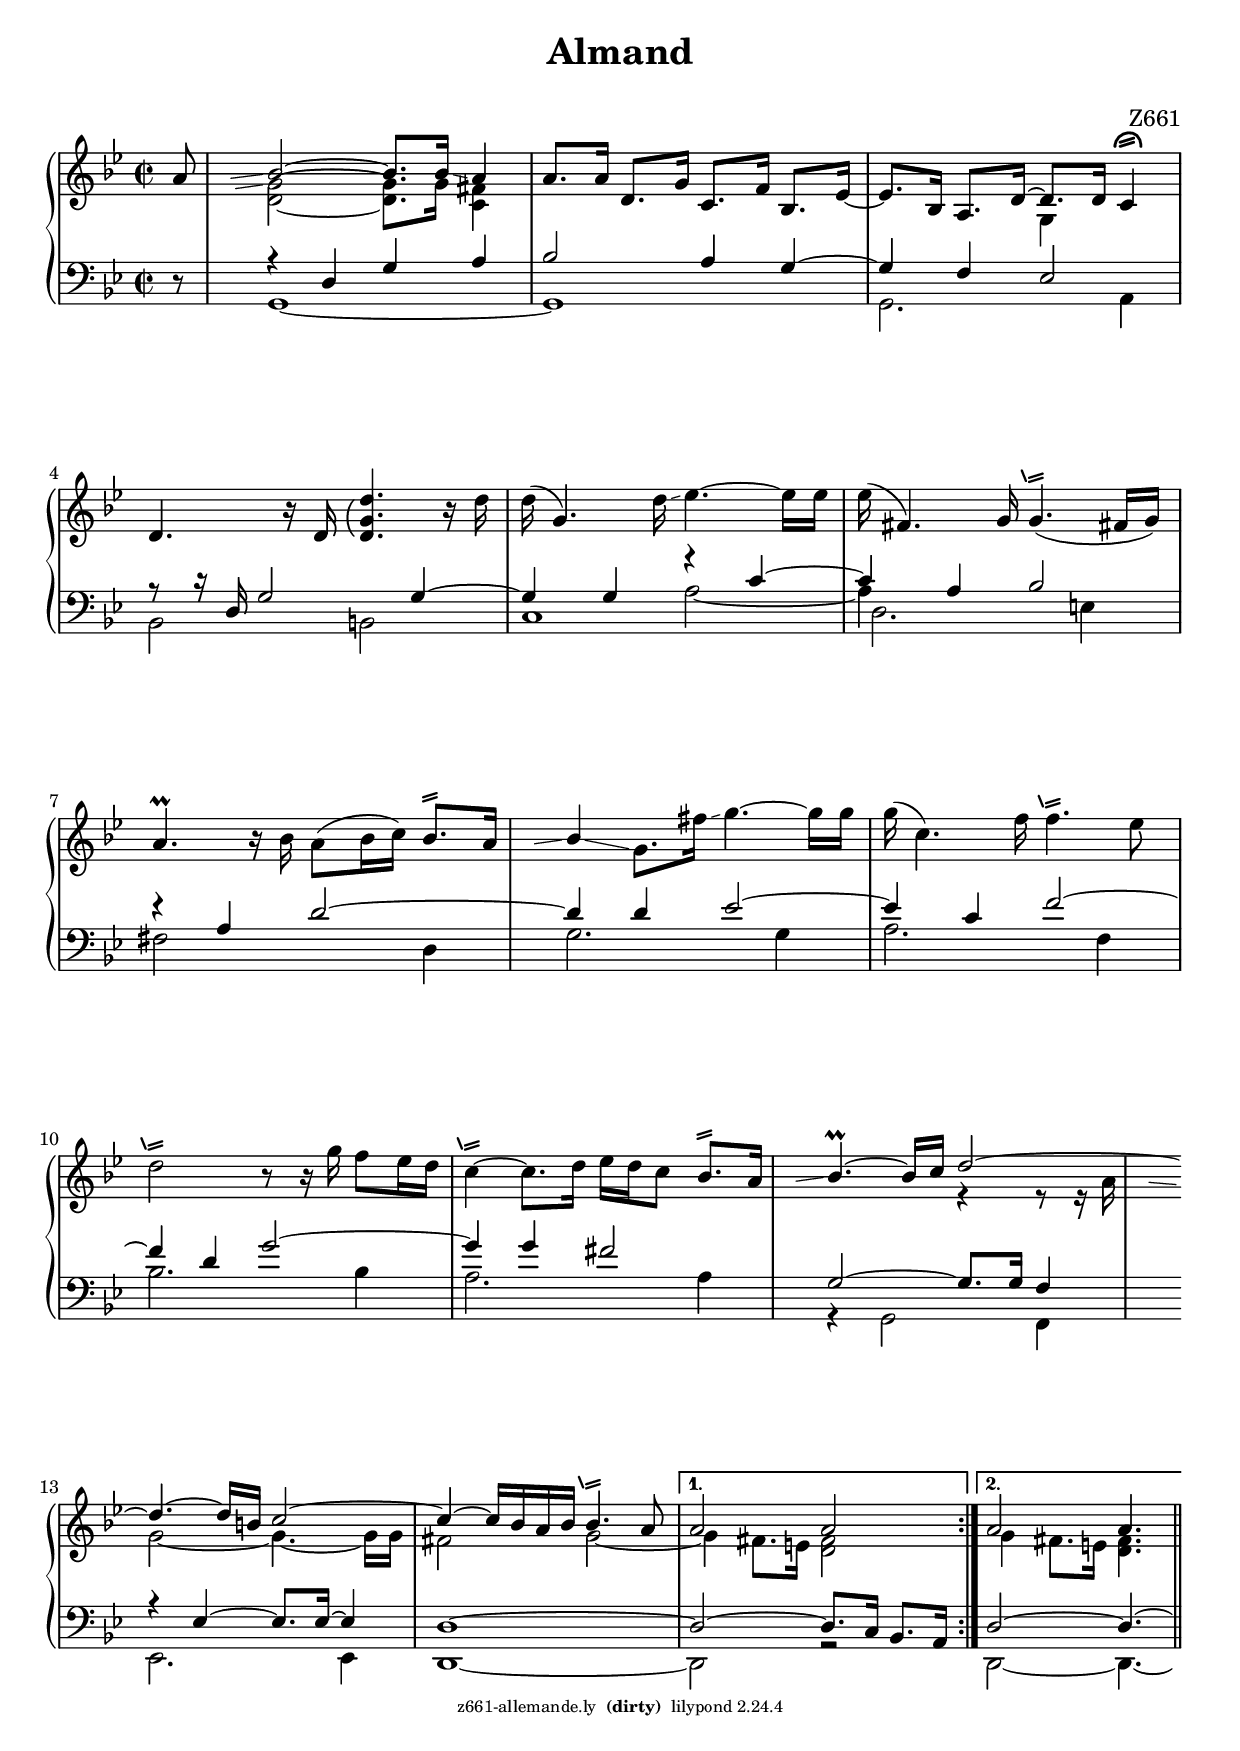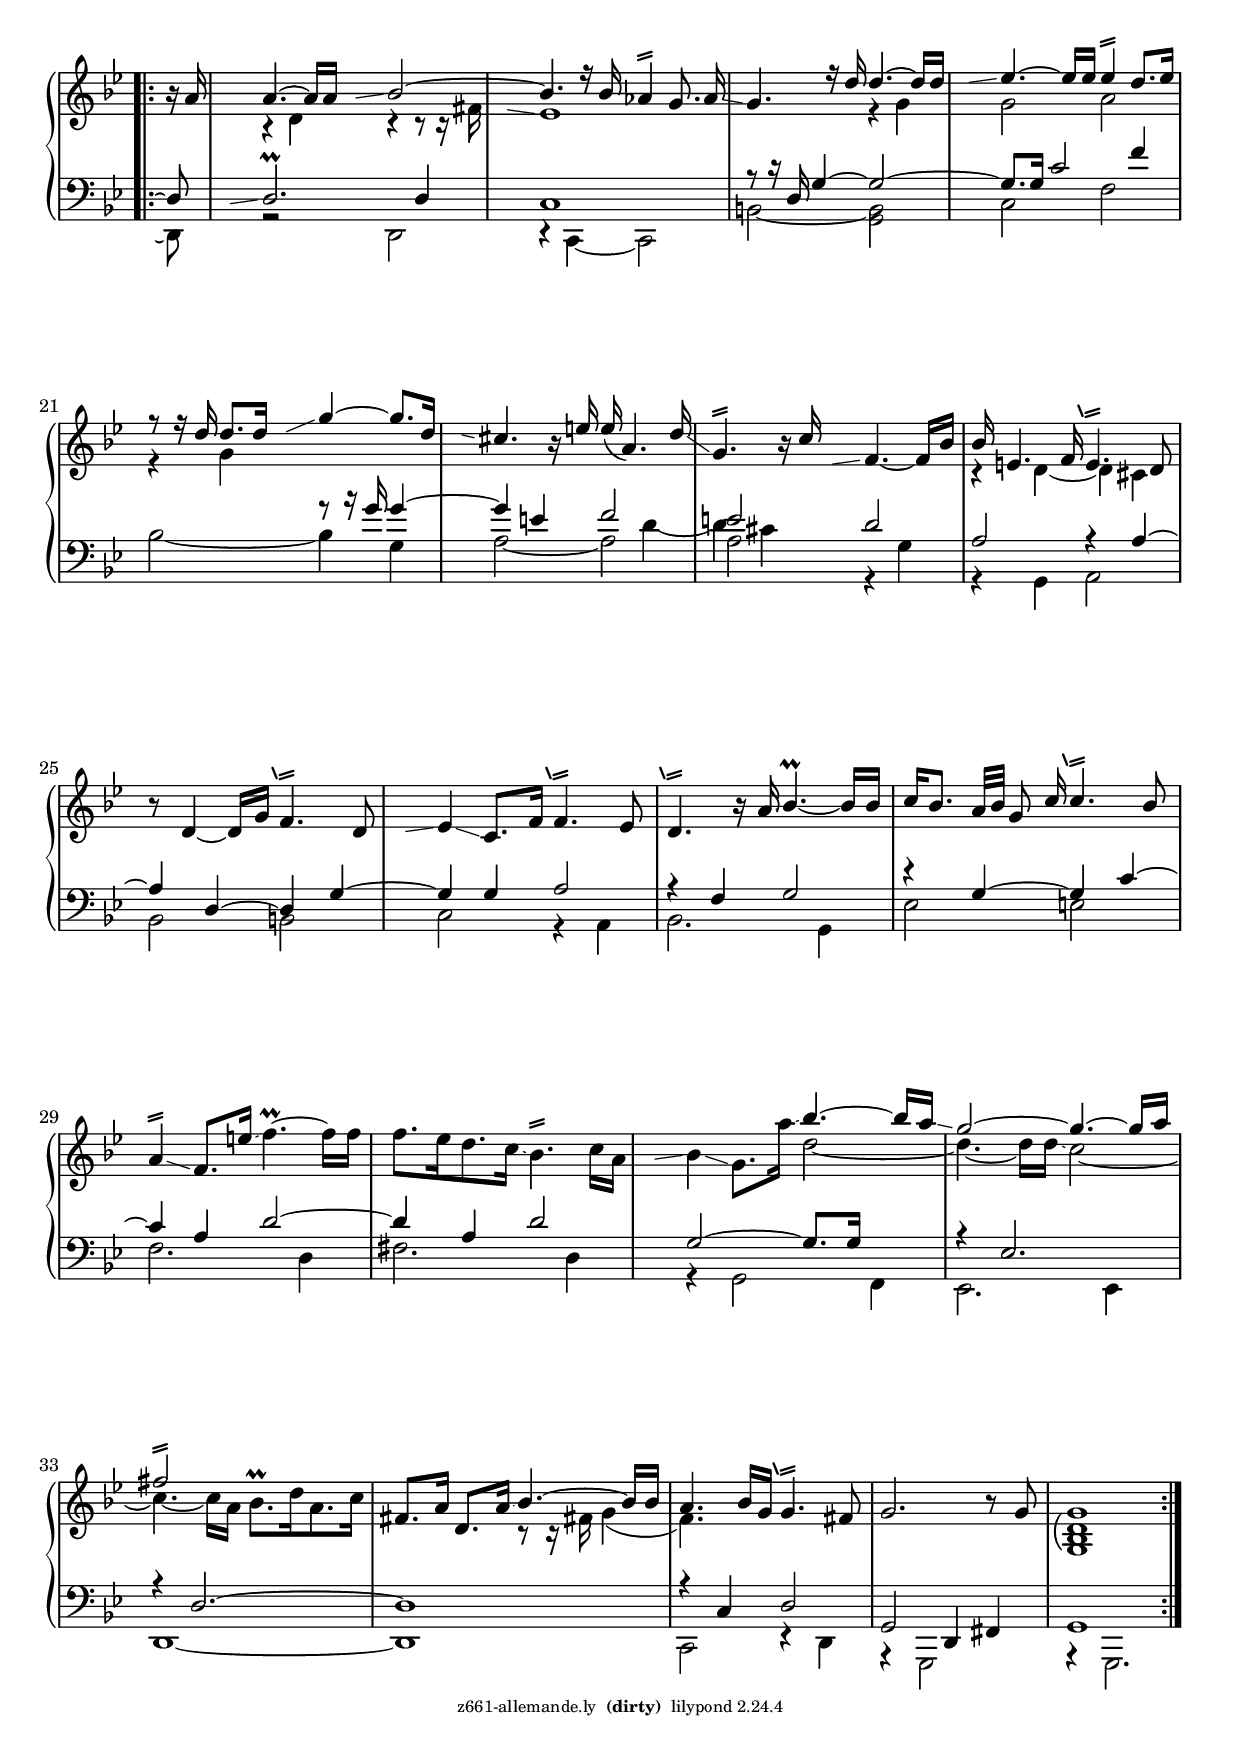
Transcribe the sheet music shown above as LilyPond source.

\version "2.18.2"

\include "../../include/general.ily"

breaks = {
  \partial 8
  \repeat volta 2 {
    s8 s1 \noBreak s1 \noBreak s1 \break
    s1 \noBreak s1 \noBreak s1 \break
    s1 \noBreak s1 \noBreak s1 \break
    s1 \noBreak s1 \noBreak s1 \break
    s1 \noBreak s1 \noBreak
  } \alternative {
    { s1 }
    { s2 s4. }
  } \pageBreak
  
  \partial 8
  \repeat volta 2 {
    s8 s1 \noBreak s1 \noBreak s1 \noBreak s1 \break
    s1 \noBreak s1 \noBreak s1 \noBreak s1 \break
    s1 \noBreak s1 \noBreak s1 \noBreak s1 \break
    s1 \noBreak s1 \noBreak s1 \noBreak s1 \break
    s1 \noBreak s1 \noBreak s1 \noBreak s1 \noBreak s1 \break
  }
}

#(set-global-staff-size 20)
\paper { print-all-headers = ##t }
\version "2.18.2"

\version "2.18.2"

shake = \markup { \path #.2 #'(
    (moveto 0 0)
    (lineto 1.3 .4)
    (moveto 0 .4)
    (lineto 1.3 .8)
    ) }

plainShake = \markup { \path #.2 #'(
    (moveto 0 0)
    (lineto 1.3 .4)
    (moveto 0 .4)
    (lineto 1.3 .8)
    (moveto -0.3 0.1)
    (lineto -0.7 1.1)
    ) }

shakeTurned = \markup { \path #.25 #'(
    (moveto 0 0)
    (lineto 1.3 .4)
    (moveto 0 .4)
    (lineto 1.3 .8)
    (moveto -0.5 0)
    (curveto -0.5 1.5 2 2 2 0)
    ) }

repeatGliss = #(define-music-function (parser location grace)
  (ly:pitch?)
  #{
    % the next two lines ensure the glissando is long enough
    % to be visible
    \once \override Glissando.springs-and-rods
      = #ly:spanner::set-spacing-rods
    \once \override Glissando.minimum-length = #4.5
    \once \hideNotes
    \grace $grace \glissando
  #})



cstr = \change Staff = "right"
cstl = \change Staff = "left"

global = {
  \key g \minor
  \time 2/2
  \override Staff.NoteCollision #'merge-differently-dotted = ##t
  \set Timing.beamExceptions = #'( (end . (((1 . 16) . (4 4 4 4)))) )
}

rightUp = \relative c'' {
  \global
  
  \partial 8
  \repeat volta 2 {
    a8
    \repeatGliss a \voiceOne bes2 ~ bes8. bes16\glissando a4
    \oneVoice a8. a16 d,8. g16 c,8. f16 bes,8. ees16 ~
    ees8. bes16 \voiceOne a8. d16 ~ d8. d16 c4^\shakeTurned
    
    \oneVoice d4. r16 d \arpeggioParenthesis <d g d'>4.\arpeggio r16 d'
    d( g,4.) d'16\glissando ees4. ~ ees16 ees
    ees( fis,4.) g16 g4.(^\plainShake fis!16 g)
    
    a4.-\prall r16 bes a8( bes16 c) bes8.^\shake a16
    \repeatGliss a \once \stemUp bes4\glissando g8. fis'16\glissando g4. ~ g16 g
    g16( c,4.) f16 f4.^\plainShake  ees8
    
    d2^\plainShake r8 r16 g f8 ees16 d
    c4^\plainShake  ~ c8. d16 ees d c8 bes8.^\shake a16
    \repeatGliss a \voiceOne bes4.-\prall ~ bes16 c d2 ~
    
    d4. ~ d16 b c2 ~
    c4 ~ c16 bes a bes bes4.^\plainShake a8 
  } \alternative {
    { a2 a }
    { a2 a4. }
  }
  
  \partial 8
  \repeat volta 2 {
    \oneVoice r16 a
    \voiceOne a4. ~ a16 a \repeatGliss a bes2 ~ 
    bes4. r16 bes aes4^\shake g8.\noBeam aes16\glissando
    g4. r16 d' d4. ~ d16 d
    \repeatGliss d ees4. ~ ees16 ees ees4^\shake d8. ees16
    
    r8 r16 d d8. d16 \repeatGliss d g4 ~ g8. d16
    \oneVoice \stemUp \repeatGliss d cis4. 
    %\once \override Glissando.springs-and-rods = #ly:spanner::set-spacing-rods
    %\once \override Glissando.minimum-length = #5
    %\once \hideNotes
    %\grace d \glissando cis4
    
    r16 e e( a,4.) d16\glissando
    g,4.^\shake r16 c \repeatGliss e, f4. ~ f16 bes
    \stemNeutral \voiceOne bes e,4. f16 e4.^\plainShake d8
    
    \oneVoice r8 d4 ~ d16 g f4.^\plainShake d8
    \repeatGliss d ees4\glissando c8. f16 f4.^\plainShake ees8
    d4.^\plainShake r16 a'\glissando \stemUp bes4.-\prall ~ bes16 bes
    c bes8. a32[ bes] g8\noBeam c16 c4.^\plainShake bes8
    
    a4^\shake\glissando f8. e'16\glissando \oneVoice f4.-\prall ~ f16 f
    f8.[ ees16 d8. c16\glissando] bes4.^\shake c16 a
    \repeatGliss a bes4\glissando g8. a'16\glissando \voiceOne bes4. ~ bes16 a\glissando
    g2 ~ g4. ~ g16 a
    
    fis2^\shake s2
    fis,8. a16 d,8. a'16\glissando bes4. ~ bes16 bes
    a4. bes16 g g4.^\plainShake fis8
    \oneVoice g2. r8 g
    \arpeggioParenthesis <g, bes d g>1\arpeggio
  }
}

rightDown = \relative c' {
  \global
  
  \partial 8
  \repeat volta 2 {
    s8 \stemDown
    \repeatGliss f \stemDown <g d>2 ~ q8. g16 <c, fis>4
    s1 s2 g4 s
    
    s1*8 s2
    \voiceTwo r4 r8 r16 a'
    
    \repeatGliss a g2 ~ g4. ~ g16 g
    fis2 g ~
  } \alternative {
    { g4 fis8. e16 <d fis>2 }
    { g4 fis8. e16 <d fis>4. }
  }
  
  \partial 8
  \repeat volta 2 {
    s8
    r4 d r r8 r16 fis
    \repeatGliss f ees1
    s2 r4 g
    g2 a
    
    r4 g s2
    s2 \cstl \voiceFour s4 d ~ 
    d cis s2
    \cstr \voiceTwo r4 d4 ~ d cis
    
    s1 s1 s1 s1
    s1 s1 s2
    d'2 ~ 
    d4. ~ d16 d\glissando c2 ~
    
    c4. ~ c16 a bes8.[^\prall d16 a8. c16]
    s2 r8 r16 fis,! g4(
    f4.) s8 s2
    s1 
    s1
  }
}

leftUp = \relative c {
  \global
  
  \partial 8
  \repeat volta 2 {
    r8 \voiceOne 
    r4  d g a
    bes2 a4 g ~
    g f ees2
    
    r8 r16 d g2 g4 ~
    g g <<{ \voiceOne r4 c ~ c } 
      \new Voice { \voiceTwo a2 ~ a4 }>>
    a4 bes2
    
    r4 a d2 ~
    d4 d ees2 ~
    ees4 c f2 ~
    
    f4 d g2 ~ 
    g4 g fis2 
    g,2 ~ g8. g16 f4
    
    r4 ees ~ ees8. ees16 ~ ees4
    d1 ~
  } \alternative {
    { d2 ~ d8. c16 bes8. a16 }
    { d2 ~ d4. ~ }
  }
  
  \partial 8
  \repeat volta 2 {
    d8
    \repeatGliss c d2.-\prall d4
    c1
    r8 r16 d g4 ~ g2 ~
    g8. g16 c2 f4
    
    s2 r8 r16 g g4 ~
    g e f2
    e d
    a r4 a ~
    
    a d, ~ d g ~
    g g a2
    r4 f g2
    r4 g ~ g c ~
    
    c a d2 ~ 
    d4 a d2
    g,2 ~ g8. g16 s4
    r ees2.
    
    r4 d2. ~ 
    d1
    r4 c d2
    g, d4 fis
    g1
  }
}

leftDown = \relative c {
  \global
  
  \partial 8
  \repeat volta 2 {
    \voiceTwo s8 
    g1 ~ g g2. a4
    
    bes2 b 
    c1 \voiceFour \once \override NoteColumn.force-hshift = #1 d2. \voiceTwo e4
    
    fis2 s4 d
    g2. g4
    a2. f4
    
    bes2. bes4
    a2. a4
    r4 g,2 f4
    
    ees2. ees4
    d1 ~ 
  } \alternative {
    { d2 r2 }
    { d2 ~ d4. ~}
  }
  
  \partial 8
  \repeat volta 2 {
    d8
    r2 d
    r4 c ~ c2
    b' ~ <g b>
    c f
    
    bes ~ bes4 g
    a2 ~ a
    a r4 g
    r g, a2
    
    bes b
    c r4 a
    bes2. g4
    ees'2 e
    
    f2. d4
    fis2. d4
    r4 g,2 f4
    ees2. ees4
    
    d1 ~
    d
    c2 r4 d 
    r g,2 s4
    r g2.
  }
}

\score {
  \header {
    title = "Almand"
    opus = "Z661"
  }

  \new PianoStaff <<
    \new Staff = "right" {
      << 
        \breaks
        \new Voice { \rightUp }
        \new Voice { \rightDown }
      >>
    }
    \new Staff = "left" { 
      <<
        \breaks 
        \new Voice { \clef bass \leftUp }
        \new Voice { \leftDown }
      >>
    }
  >>
  \layout { indent = 0 }
}

